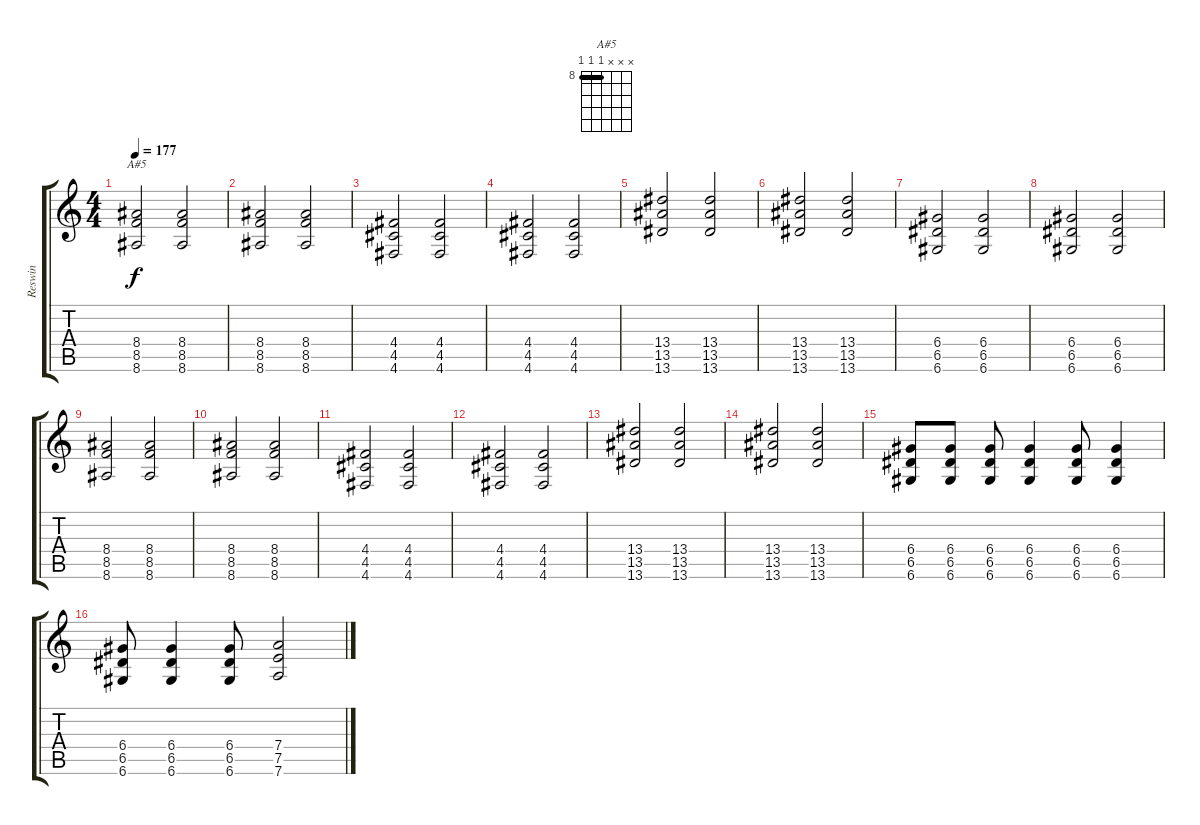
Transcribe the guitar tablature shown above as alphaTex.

\track ("Reswin" "Reswin") {instrument distortionguitar}
\staff {score tabs}
\tuning (E4 B3 G3 D3 A2 D2) {hide}
\chord ("A#5" x x x 8 8 8) {firstfret 8 barre 8}
\ts (4 4)
\tempo 177
\clef g2
\ks c
(8.4 8.5 8.6).2{ch "A#5" dy f} (8.4 8.5 8.6).2 |
(8.4 8.5 8.6).2 (8.4 8.5 8.6).2 |
(4.4 4.5 4.6).2 (4.4 4.5 4.6).2 |
(4.4 4.5 4.6).2 (4.4 4.5 4.6).2 |
(13.4 13.5 13.6).2 (13.4 13.5 13.6).2 |
(13.4 13.5 13.6).2 (13.4 13.5 13.6).2 |
(6.4 6.5 6.6).2 (6.4 6.5 6.6).2 |
(6.4 6.5 6.6).2 (6.4 6.5 6.6).2 |
(8.4 8.5 8.6).2 (8.4 8.5 8.6).2 |
(8.4 8.5 8.6).2 (8.4 8.5 8.6).2 |
(4.4 4.5 4.6).2 (4.4 4.5 4.6).2 |
(4.4 4.5 4.6).2 (4.4 4.5 4.6).2 |
(13.4 13.5 13.6).2 (13.4 13.5 13.6).2 |
(13.4 13.5 13.6).2 (13.4 13.5 13.6).2 |
(6.4 6.5 6.6).8 (6.4 6.5 6.6).8 (6.4 6.5 6.6).8 (6.4 6.5 6.6).4 (6.4 6.5 6.6).8 (6.4 6.5 6.6).4 |
(6.4 6.5 6.6).8 (6.4 6.5 6.6).4 (6.4 6.5 6.6).8 (7.4 7.5 7.6).2
